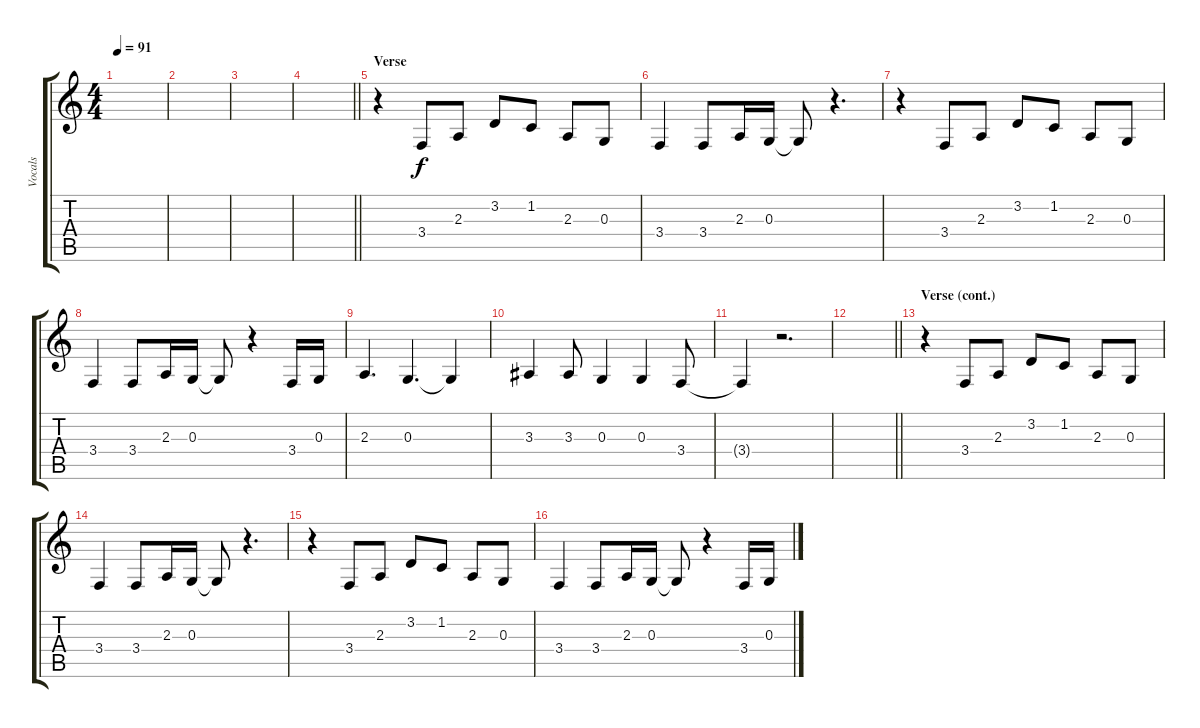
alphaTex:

\track ("Vocals" "Vocals") {instrument lead8bassandlead}
\staff {score tabs}
\tuning (E4 B3 G3 D3 A2 E2) {hide}
\ts (4 4)
\tempo 91
\clef g2
\ks c
|
|
|
\barLineRight lightlight
|
\section ("" "Verse")
r.4 3.4.8 2.3.8 3.2.8 1.2.8 2.3.8 0.3.8 |
3.4.4 3.4.8 2.3.16 0.3.16 0.3{t}.8 r.4{d} |
r.4 3.4.8 2.3.8 3.2.8 1.2.8 2.3.8 0.3.8 |
3.4.4 3.4.8 2.3.16 0.3.16 0.3{t}.8 r.4 3.4.16 0.3.16 |
2.3.4{d} 0.3.4{d} 0.3{t}.4 |
3.3.4 3.3.8 0.3.4 0.3.4 3.4.8 |
3.4{t}.4 r.2{d} |
\barLineRight lightlight
|
\section ("" "Verse (cont.)")
r.4 3.4.8 2.3.8 3.2.8 1.2.8 2.3.8 0.3.8 |
3.4.4 3.4.8 2.3.16 0.3.16 0.3{t}.8 r.4{d} |
r.4 3.4.8 2.3.8 3.2.8 1.2.8 2.3.8 0.3.8 |
3.4.4 3.4.8 2.3.16 0.3.16 0.3{t}.8 r.4 3.4.16 0.3.16
